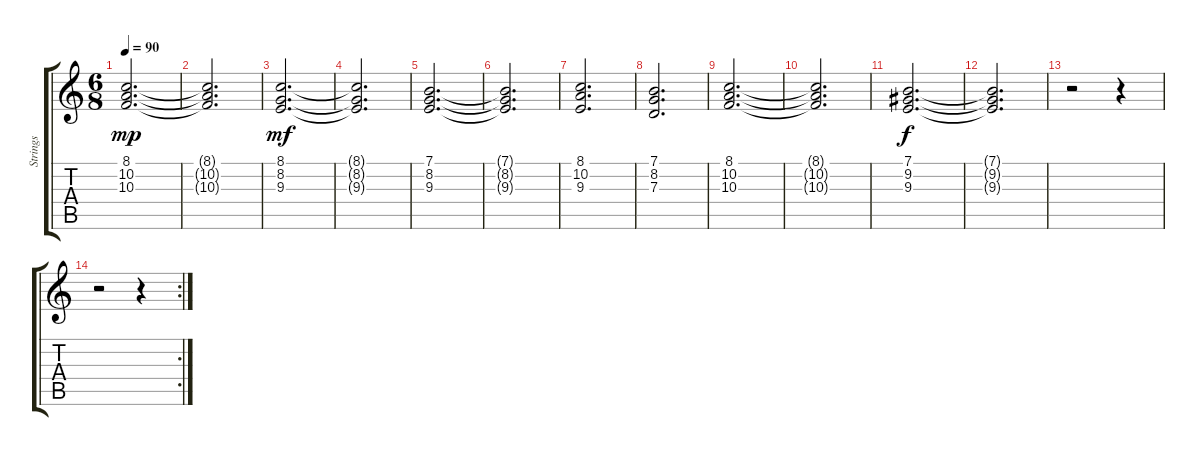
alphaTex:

\track ("Strings" "Strings") {instrument stringensemble1}
\staff {score tabs}
\tuning (E4 B3 G3 D3 A2 E2) {hide}
\ts (6 8)
\tempo 90
\clef g2
\ks c
(8.1 10.2 10.3).2{d dy mp} |
(8.1{t} 10.2{t} 10.3{t}).2{d} |
(8.1 8.2 9.3).2{d dy mf} |
(8.1{t} 8.2{t} 9.3{t}).2{d} |
(7.1 8.2 9.3).2{d} |
(7.1{t} 8.2{t} 9.3{t}).2{d} |
(8.1 10.2 9.3).2{d} |
(7.1 8.2 7.3).2{d} |
(8.1 10.2 10.3).2{d} |
(8.1{t} 10.2{t} 10.3{t}).2{d} |
(7.1 9.2 9.3).2{d dy f} |
(7.1{t} 9.2{t} 9.3{t}).2{d} |
r.2 r.4 |
\rc 2
r.2 r.4
